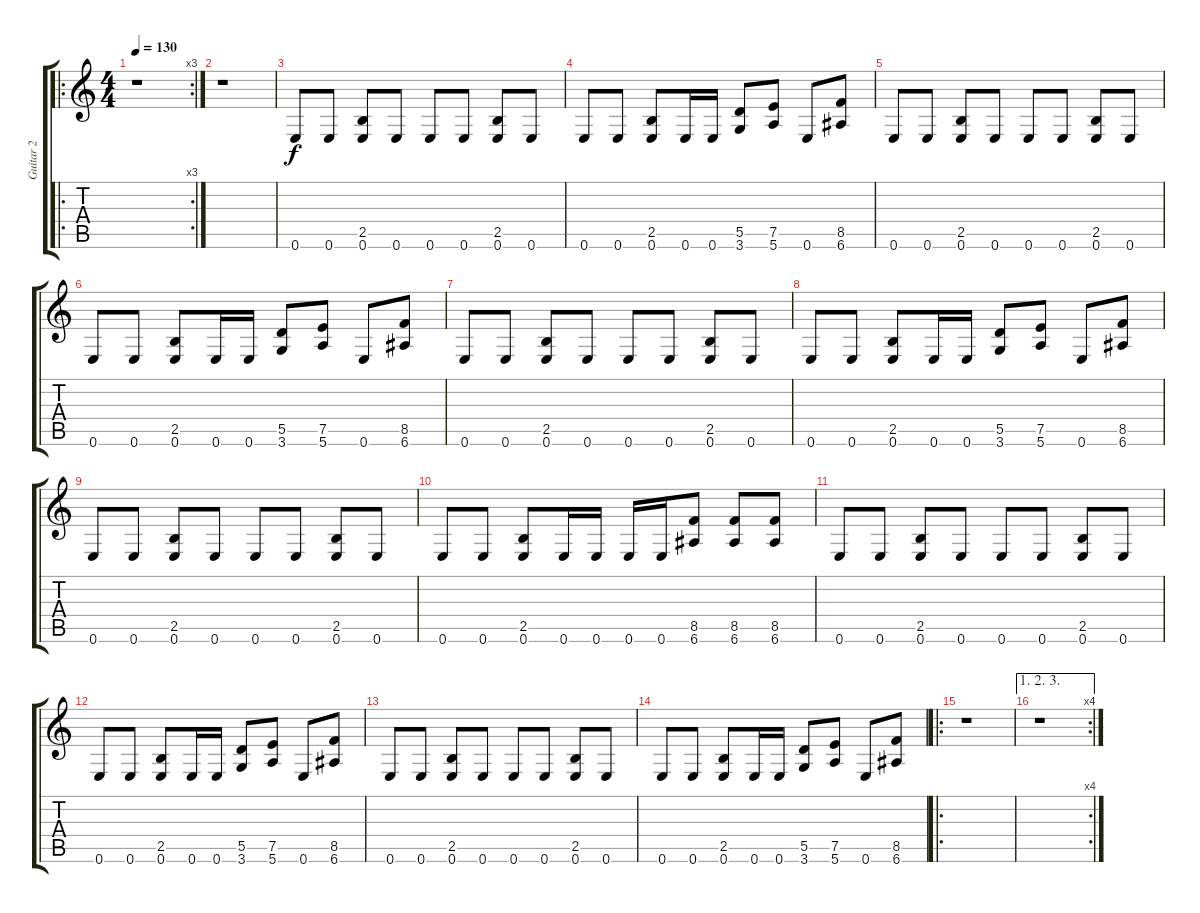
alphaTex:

\track ("Guitar 2" "Guitar 2") {instrument distortionguitar}
\staff {score tabs}
\tuning (E4 B3 G3 D3 A2 E2) {hide}
\ro
\rc 3
\ts (4 4)
\tempo 130
\clef g2
\ks c
r.1{dy f instrument distortionguitar} |
r.1 |
0.6.8 0.6.8 (2.5 0.6).8 0.6.8 0.6.8 0.6.8 (2.5 0.6).8 0.6.8 |
0.6.8 0.6.8 (2.5 0.6).8 0.6.16 0.6.16 (5.5 3.6).8 (7.5 5.6).8 0.6.8 (8.5 6.6).8 |
0.6.8 0.6.8 (2.5 0.6).8 0.6.8 0.6.8 0.6.8 (2.5 0.6).8 0.6.8 |
0.6.8 0.6.8 (2.5 0.6).8 0.6.16 0.6.16 (5.5 3.6).8 (7.5 5.6).8 0.6.8 (8.5 6.6).8 |
0.6.8 0.6.8 (2.5 0.6).8 0.6.8 0.6.8 0.6.8 (2.5 0.6).8 0.6.8 |
0.6.8 0.6.8 (2.5 0.6).8 0.6.16 0.6.16 (5.5 3.6).8 (7.5 5.6).8 0.6.8 (8.5 6.6).8 |
0.6.8 0.6.8 (2.5 0.6).8 0.6.8 0.6.8 0.6.8 (2.5 0.6).8 0.6.8 |
0.6.8 0.6.8 (2.5 0.6).8 0.6.16 0.6.16 0.6.16 0.6.16 (8.5 6.6).8 (8.5 6.6).8 (8.5 6.6).8 |
0.6.8 0.6.8 (2.5 0.6).8 0.6.8 0.6.8 0.6.8 (2.5 0.6).8 0.6.8 |
0.6.8 0.6.8 (2.5 0.6).8 0.6.16 0.6.16 (5.5 3.6).8 (7.5 5.6).8 0.6.8 (8.5 6.6).8 |
0.6.8 0.6.8 (2.5 0.6).8 0.6.8 0.6.8 0.6.8 (2.5 0.6).8 0.6.8 |
0.6.8 0.6.8 (2.5 0.6).8 0.6.16 0.6.16 (5.5 3.6).8 (7.5 5.6).8 0.6.8 (8.5 6.6).8 |
\ro
r.1 |
\ae (1 2 3)
\rc 4
r.1
